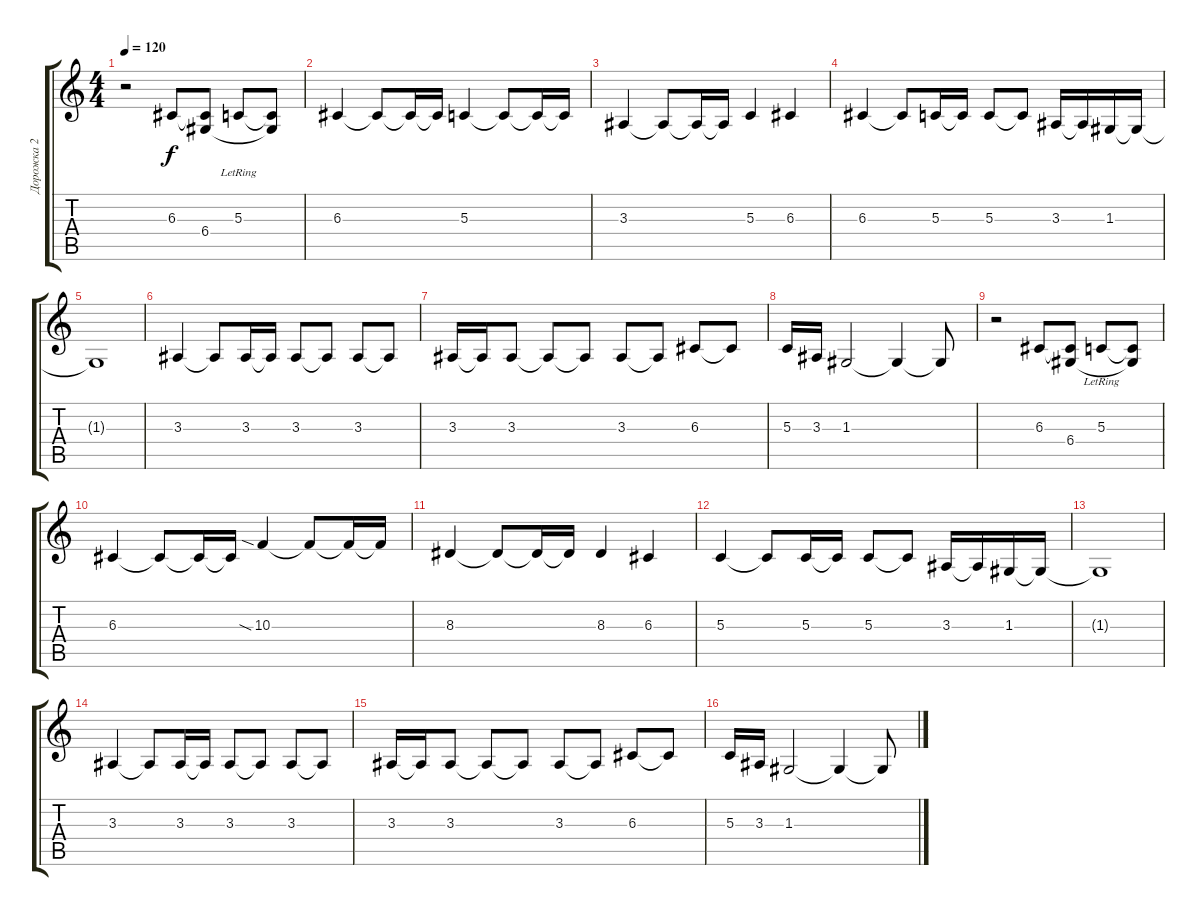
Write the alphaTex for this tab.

\track ("Дорожка 2" "Дорожка 2") {instrument tenorsax}
\staff {score tabs}
\tuning (E4 B3 G3 D3 A2 E2) {hide}
\ts (4 4)
\tempo 120
\clef g2
\ks c
r.2{dy f} 6.3.8 (6.3{t} 6.4).8 5.3{lr}.8 (5.3{t} 6.4{t}).8 |
6.3.4 6.3{t}.8 6.3{t}.16 6.3{t}.16 5.3.4 5.3{t}.8 5.3{t}.16 5.3{t}.16 |
3.3.4 3.3{t}.8 3.3{t}.16 3.3{t}.16 5.3.4 6.3.4 |
6.3.4 6.3{t}.8 5.3.16 5.3{t}.16 5.3.8 5.3{t}.8 3.3.16 3.3{t}.16 1.3.16 1.3{t}.16 |
1.3{t}.1 |
3.3.4 3.3{t}.8 3.3.16 3.3{t}.16 3.3.8 3.3{t}.8 3.3.8 3.3{t}.8 |
3.3.16 3.3{t}.16 3.3.8 3.3{t}.8 3.3{t}.8 3.3.8 3.3{t}.8 6.3.8 6.3{t}.8 |
5.3.16 3.3.16 1.3.2 1.3{t}.4 1.3{t}.8 |
r.2 6.3.8 (6.3{t} 6.4).8 5.3{lr}.8 (5.3{t} 6.4{t}).8 |
6.3.4 6.3{t}.8 6.3{t}.16 6.3{t}.16 10.3{sia}.4 10.3{t}.8 10.3{t}.16 10.3{t}.16 |
8.3.4 8.3{t}.8 8.3{t}.16 8.3{t}.16 8.3.4 6.3.4 |
5.3.4 5.3{t}.8 5.3.16 5.3{t}.16 5.3.8 5.3{t}.8 3.3.16 3.3{t}.16 1.3.16 1.3{t}.16 |
1.3{t}.1 |
3.3.4 3.3{t}.8 3.3.16 3.3{t}.16 3.3.8 3.3{t}.8 3.3.8 3.3{t}.8 |
3.3.16 3.3{t}.16 3.3.8 3.3{t}.8 3.3{t}.8 3.3.8 3.3{t}.8 6.3.8 6.3{t}.8 |
5.3.16 3.3.16 1.3.2 1.3{t}.4 1.3{t}.8
